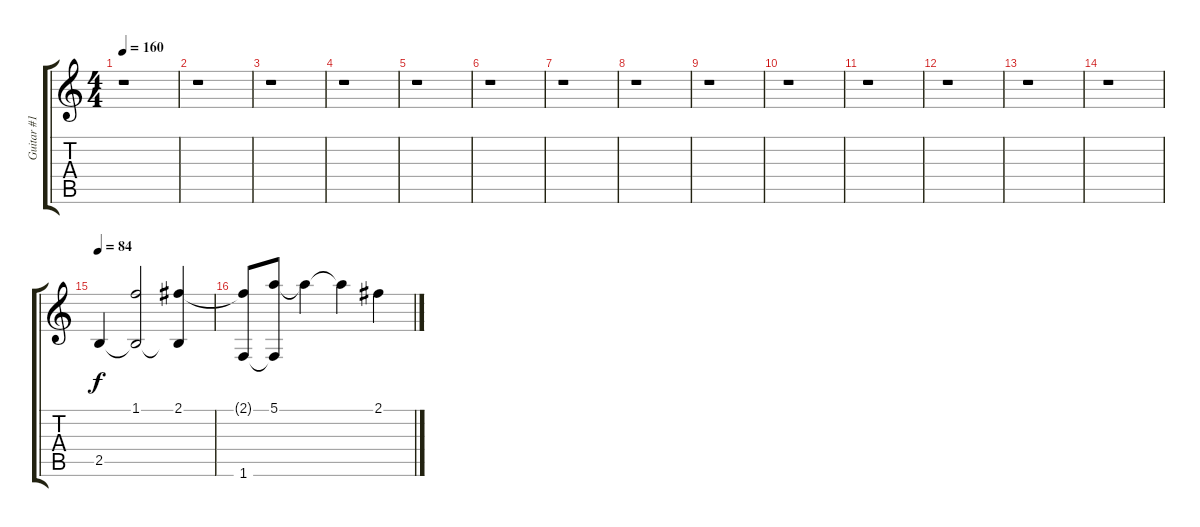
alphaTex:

\track ("Guitar #1 (clean)" "Guitar #1 ") {instrument electricguitarclean}
\staff {score tabs}
\tuning (E4 B3 G3 D3 A2 E2) {hide}
\ts (4 4)
\tempo 160
\clef g2
\ks c
r.1{dy f} |
r.1 |
r.1 |
r.1 |
r.1 |
r.1 |
r.1 |
r.1 |
r.1 |
r.1 |
r.1 |
r.1 |
r.1 |
r.1 |
\tempo 84
2.5.4 (1.1 2.5{t}).2 (2.1 2.5{t}).4 |
(2.1{t} 1.6).8 (5.1 1.6{t}).8 5.1{t}.4 5.1{t}.4 2.1.4
